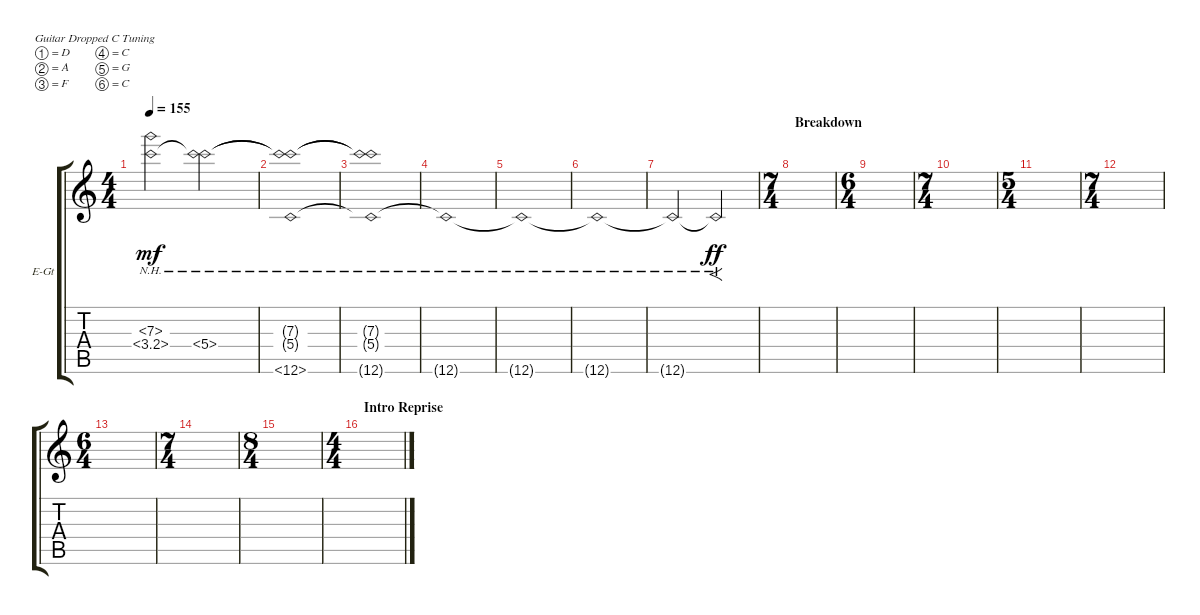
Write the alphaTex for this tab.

\defaultSystemsLayout 4
\bracketExtendMode groupsimilarinstruments
\firstSystemTrackNameOrientation horizontal
\otherSystemsTrackNameOrientation horizontal
\track ("Lead Guitar" "E-Gt") {instrument distortionguitar}
\staff {score tabs}
\tuning (D4 A3 F3 C3 G2 C2)
\ts (4 4)
\tempo 155
\clef g2
\ks c
(3.4{nh} 7.3{nh t}).2{dy mf} (5.4{nh} 7.3{nh t}).2 |
(12.6{nh} 5.4{nh t} 7.3{nh t}).1 |
(12.6{nh t} 5.4{nh t} 7.3{nh t}).1 |
12.6{nh t}.1 |
12.6{nh t}.1 |
12.6{nh t}.1 |
12.6{nh t}.2 12.6{nh t}.2{f dy ff} |
\ts (7 4)
\section ("" "Breakdown")
|
\ts (6 4)
|
\ts (7 4)
|
\ts (5 4)
|
\ts (7 4)
|
\ts (6 4)
|
\ts (7 4)
|
\ts (8 4)
|
\ts (4 4)
\section ("" "Intro Reprise")
